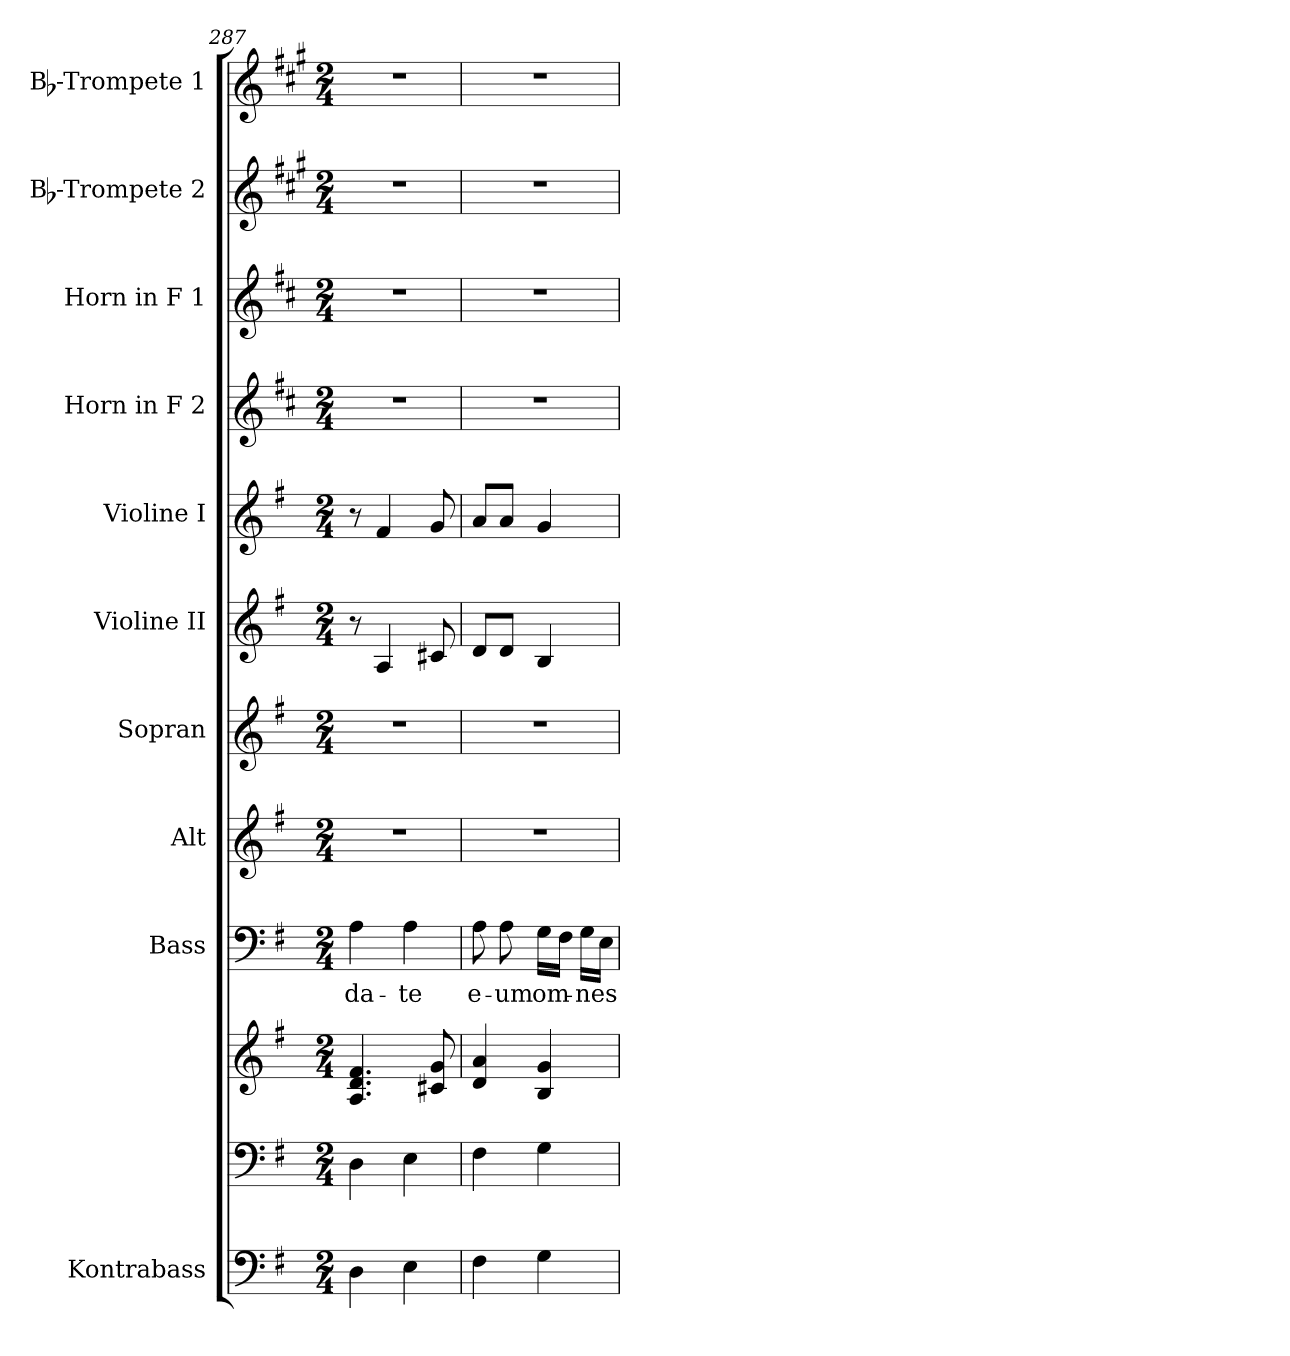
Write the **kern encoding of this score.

**kern	**kern	**kern	**kern	**text	**kern	**kern	**kern	**kern	**kern	**kern	**kern	**kern
*part11	*part10	*part10	*part9	*part9	*part8	*part7	*part6	*part5	*part4	*part3	*part2	*part1
*staff12	*staff11	*staff10	*staff9	*staff9	*staff8	*staff7	*staff6	*staff5	*staff4	*staff3	*staff2	*staff1
*I"Kontrabass	*	*	*I"Bass	*	*I"Alt	*I"Sopran	*I"Violine II	*I"Violine I	*I"Horn in F 2	*I"Horn in F 1	*I"Bb-Trompete 2	*I"Bb-Trompete 1
*I'Kb.	*	*	*I'B.	*	*I'A.	*I'S.	*I'Vl. II	*I'Vl. I	*	*	*I'Bb Trp. 2	*I'Bb Trp. 1
*clefF4	*clefF4	*clefG2	*clefF4	*	*clefG2	*clefG2	*clefG2	*clefG2	*clefG2	*clefG2	*clefG2	*clefG2
*ITrd7c12	*	*	*	*	*	*	*	*	*ITrd4c7	*ITrd4c7	*ITrd1c2	*ITrd1c2
*k[f#]	*k[f#]	*k[f#]	*k[f#]	*	*k[f#]	*k[f#]	*k[f#]	*k[f#]	*k[f#]	*k[f#]	*k[f#]	*k[f#]
*G:	*G:	*G:	*G:	*	*G:	*G:	*G:	*G:	*G:	*G:	*G:	*G:
*M2/4	*M2/4	*M2/4	*M2/4	*	*M2/4	*M2/4	*M2/4	*M2/4	*M2/4	*M2/4	*M2/4	*M2/4
=287	=287	=287	=287	=287	=287	=287	=287	=287	=287	=287	=287	=287
!	!	!	!	!LO:LY:b	!	!	!	!	!	!	!	!
4DD\	4D\	4.A/ 4.d/ 4.f#/	4A\	-da-	2r	2r	8r	8r	2r	2r	2r	2r
.	.	.	.	.	.	.	4A/	4f#/	.	.	.	.
!	!	!	!	!LO:LY:b	!	!	!	!	!	!	!	!
4EE\	4E\	.	4A\	-te	.	.	.	.	.	.	.	.
.	.	8c#X/ 8g/	.	.	.	.	8c#X/	8g/	.	.	.	.
=288	=288	=288	=288	=288	=288	=288	=288	=288	=288	=288	=288	=288
!	!	!	!	!LO:LY:b	!	!	!	!	!	!	!	!
4FF#\	4F#\	4d/ 4a/	8A\	e-	2r	2r	8d/L	8a/L	2r	2r	2r	2r
!	!	!	!	!LO:LY:b	!	!	!	!	!	!	!	!
.	.	.	8A\	-um	.	.	8d/J	8a/J	.	.	.	.
!	!	!	!	!LO:LY:b	!	!	!	!	!	!	!	!
4GG\	4G\	4B/ 4g/	16G\LL	om-	.	.	4B/	4g/	.	.	.	.
.	.	.	16F#\JJ	.	.	.	.	.	.	.	.	.
!	!	!	!	!LO:LY:b	!	!	!	!	!	!	!	!
.	.	.	16G\LL	-nes	.	.	.	.	.	.	.	.
.	.	.	16E\JJ	.	.	.	.	.	.	.	.	.
=	=	=	=	=	=	=	=	=	=	=	=	=
*-	*-	*-	*-	*-	*-	*-	*-	*-	*-	*-	*-	*-
